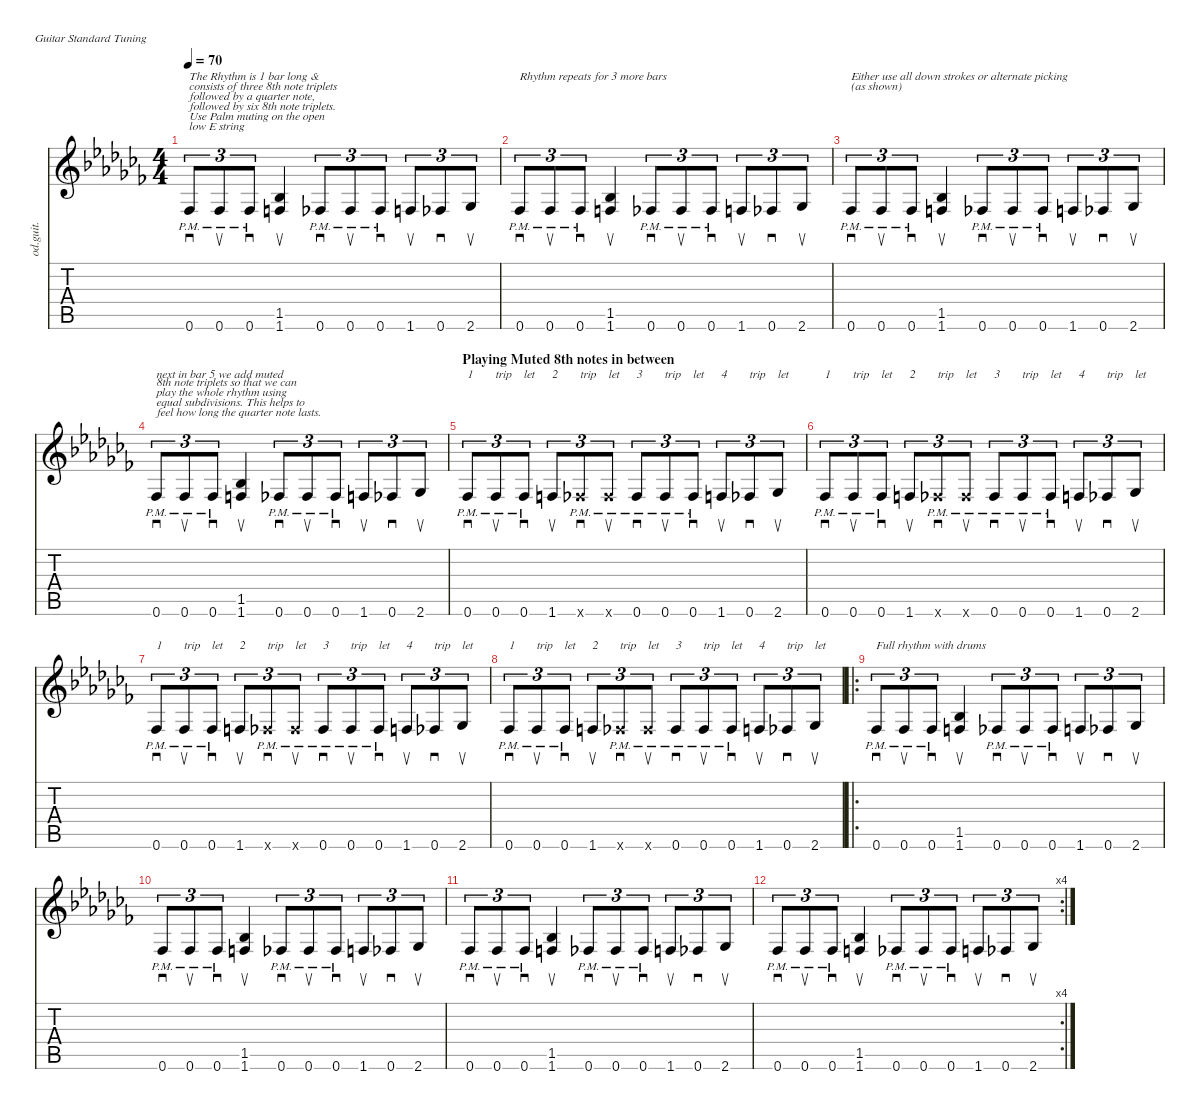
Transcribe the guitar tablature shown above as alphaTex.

\defaultSystemsLayout 4
\hideDynamics
\bracketExtendMode nobrackets
\track ("Overdriven Guitar" "od.guit.") {instrument overdrivenguitar}
\staff {score tabs}
\tuning (E4 B3 G3 D3 A2 E2)
\ts (4 4)
\section ("" "")
\tempo 70
\clef g2
\ks abminor
0.6{pm acc b}.8{sd tu (3 2) txt "The Rhythm is 1 bar long & \nconsists of three 8th note triplets\nfollowed by a quarter note,\nfollowed by six 8th note triplets.\nUse Palm muting on the open\nlow E string" dy mf instrument overdrivenguitar beam Up} 0.6{pm acc b}.8{su tu (3 2) beam Up} 0.6{pm acc b}.8{sd tu (3 2) beam Up} (1.6{acc forcenatural} 1.5{acc b}).4{su beam Up} 0.6{pm acc b}.8{sd tu (3 2) beam Up} 0.6{pm acc b}.8{su tu (3 2) beam Up} 0.6{pm acc b}.8{sd tu (3 2) beam Up} 1.6{acc forcenatural}.8{su tu (3 2) beam Up} 0.6{acc b}.8{sd tu (3 2) beam Up} 2.6{acc b}.8{su tu (3 2) beam Up} |
0.6{pm acc b}.8{sd tu (3 2) txt "Rhythm repeats for 3 more bars" beam Up} 0.6{pm acc b}.8{su tu (3 2) beam Up} 0.6{pm acc b}.8{sd tu (3 2) beam Up} (1.6{acc forcenatural} 1.5{acc b}).4{su beam Up} 0.6{pm acc b}.8{sd tu (3 2) beam Up} 0.6{pm acc b}.8{su tu (3 2) beam Up} 0.6{pm acc b}.8{sd tu (3 2) beam Up} 1.6{acc forcenatural}.8{su tu (3 2) beam Up} 0.6{acc b}.8{sd tu (3 2) beam Up} 2.6{acc b}.8{su tu (3 2) beam Up} |
0.6{pm acc b}.8{sd tu (3 2) txt "Either use all down strokes or alternate picking \n(as shown)" beam Up} 0.6{pm acc b}.8{su tu (3 2) beam Up} 0.6{pm acc b}.8{sd tu (3 2) beam Up} (1.6{acc forcenatural} 1.5{acc b}).4{su beam Up} 0.6{pm acc b}.8{sd tu (3 2) beam Up} 0.6{pm acc b}.8{su tu (3 2) beam Up} 0.6{pm acc b}.8{sd tu (3 2) beam Up} 1.6{acc forcenatural}.8{su tu (3 2) beam Up} 0.6{acc b}.8{sd tu (3 2) beam Up} 2.6{acc b}.8{su tu (3 2) beam Up} |
0.6{pm acc b}.8{sd tu (3 2) txt "next in bar 5 we add muted \n8th note triplets so that we can \nplay the whole rhythm using \nequal subdivisions. This helps to\nfeel how long the quarter note lasts." beam Up} 0.6{pm acc b}.8{su tu (3 2) beam Up} 0.6{pm acc b}.8{sd tu (3 2) beam Up} (1.6{acc forcenatural} 1.5{acc b}).4{su beam Up} 0.6{pm acc b}.8{sd tu (3 2) beam Up} 0.6{pm acc b}.8{su tu (3 2) beam Up} 0.6{pm acc b}.8{sd tu (3 2) beam Up} 1.6{acc forcenatural}.8{su tu (3 2) beam Up} 0.6{acc b}.8{sd tu (3 2) beam Up} 2.6{acc b}.8{su tu (3 2) beam Up} |
\section ("" "Playing Muted 8th notes in between")
0.6{pm acc b}.8{sd tu (3 2) txt "1" beam Up} 0.6{pm acc b}.8{su tu (3 2) txt "trip" beam Up} 0.6{pm acc b}.8{sd tu (3 2) txt "let" beam Up} 1.6{acc forcenatural}.8{su tu (3 2) txt "2" beam Up} 0.6{pm x acc b}.8{sd tu (3 2) txt "trip" beam Up} 0.6{pm x acc b}.8{su tu (3 2) txt "let" beam Up} 0.6{pm acc b}.8{sd tu (3 2) txt "3" beam Up} 0.6{pm acc b}.8{su tu (3 2) txt "trip" beam Up} 0.6{pm acc b}.8{sd tu (3 2) txt "let" beam Up} 1.6{acc forcenatural}.8{su tu (3 2) txt "4" beam Up} 0.6{acc b}.8{sd tu (3 2) txt "trip" beam Up} 2.6{acc b}.8{su tu (3 2) txt "let" beam Up} |
0.6{pm acc b}.8{sd tu (3 2) txt "1" beam Up} 0.6{pm acc b}.8{su tu (3 2) txt "trip" beam Up} 0.6{pm acc b}.8{sd tu (3 2) txt "let" beam Up} 1.6{acc forcenatural}.8{su tu (3 2) txt "2" beam Up} 0.6{pm x acc b}.8{sd tu (3 2) txt "trip" beam Up} 0.6{pm x acc b}.8{su tu (3 2) txt "let" beam Up} 0.6{pm acc b}.8{sd tu (3 2) txt "3" beam Up} 0.6{pm acc b}.8{su tu (3 2) txt "trip" beam Up} 0.6{pm acc b}.8{sd tu (3 2) txt "let" beam Up} 1.6{acc forcenatural}.8{su tu (3 2) txt "4" beam Up} 0.6{acc b}.8{sd tu (3 2) txt "trip" beam Up} 2.6{acc b}.8{su tu (3 2) txt "let" beam Up} |
0.6{pm acc b}.8{sd tu (3 2) txt "1" beam Up} 0.6{pm acc b}.8{su tu (3 2) txt "trip" beam Up} 0.6{pm acc b}.8{sd tu (3 2) txt "let" beam Up} 1.6{acc forcenatural}.8{su tu (3 2) txt "2" beam Up} 0.6{pm x acc b}.8{sd tu (3 2) txt "trip" beam Up} 0.6{pm x acc b}.8{su tu (3 2) txt "let" beam Up} 0.6{pm acc b}.8{sd tu (3 2) txt "3" beam Up} 0.6{pm acc b}.8{su tu (3 2) txt "trip" beam Up} 0.6{pm acc b}.8{sd tu (3 2) txt "let" beam Up} 1.6{acc forcenatural}.8{su tu (3 2) txt "4" beam Up} 0.6{acc b}.8{sd tu (3 2) txt "trip" beam Up} 2.6{acc b}.8{su tu (3 2) txt "let" beam Up} |
0.6{pm acc b}.8{sd tu (3 2) txt "1" beam Up} 0.6{pm acc b}.8{su tu (3 2) txt "trip" beam Up} 0.6{pm acc b}.8{sd tu (3 2) txt "let" beam Up} 1.6{acc forcenatural}.8{su tu (3 2) txt "2" beam Up} 0.6{pm x acc b}.8{sd tu (3 2) txt "trip" beam Up} 0.6{pm x acc b}.8{su tu (3 2) txt "let" beam Up} 0.6{pm acc b}.8{sd tu (3 2) txt "3" beam Up} 0.6{pm acc b}.8{su tu (3 2) txt "trip" beam Up} 0.6{pm acc b}.8{sd tu (3 2) txt "let" beam Up} 1.6{acc forcenatural}.8{su tu (3 2) txt "4" beam Up} 0.6{acc b}.8{sd tu (3 2) txt "trip" beam Up} 2.6{acc b}.8{su tu (3 2) txt "let" beam Up} |
\ro
0.6{pm acc b}.8{sd tu (3 2) txt "Full rhythm with drums"} 0.6{pm acc b}.8{su tu (3 2)} 0.6{pm acc b}.8{sd tu (3 2)} (1.6{acc forcenatural} 1.5{acc b}).4{su} 0.6{pm acc b}.8{sd tu (3 2)} 0.6{pm acc b}.8{su tu (3 2)} 0.6{pm acc b}.8{sd tu (3 2)} 1.6{acc forcenatural}.8{su tu (3 2)} 0.6{acc b}.8{sd tu (3 2)} 2.6{acc b}.8{su tu (3 2)} |
0.6{pm acc b}.8{sd tu (3 2)} 0.6{pm acc b}.8{su tu (3 2)} 0.6{pm acc b}.8{sd tu (3 2)} (1.6{acc forcenatural} 1.5{acc b}).4{su} 0.6{pm acc b}.8{sd tu (3 2)} 0.6{pm acc b}.8{su tu (3 2)} 0.6{pm acc b}.8{sd tu (3 2)} 1.6{acc forcenatural}.8{su tu (3 2)} 0.6{acc b}.8{sd tu (3 2)} 2.6{acc b}.8{su tu (3 2)} |
0.6{pm acc b}.8{sd tu (3 2)} 0.6{pm acc b}.8{su tu (3 2)} 0.6{pm acc b}.8{sd tu (3 2)} (1.6{acc forcenatural} 1.5{acc b}).4{su} 0.6{pm acc b}.8{sd tu (3 2)} 0.6{pm acc b}.8{su tu (3 2)} 0.6{pm acc b}.8{sd tu (3 2)} 1.6{acc forcenatural}.8{su tu (3 2)} 0.6{acc b}.8{sd tu (3 2)} 2.6{acc b}.8{su tu (3 2)} |
\rc 4
0.6{pm acc b}.8{sd tu (3 2)} 0.6{pm acc b}.8{su tu (3 2)} 0.6{pm acc b}.8{sd tu (3 2)} (1.6{acc forcenatural} 1.5{acc b}).4{su} 0.6{pm acc b}.8{sd tu (3 2)} 0.6{pm acc b}.8{su tu (3 2)} 0.6{pm acc b}.8{sd tu (3 2)} 1.6{acc forcenatural}.8{su tu (3 2)} 0.6{acc b}.8{sd tu (3 2)} 2.6{acc b}.8{su tu (3 2)}
